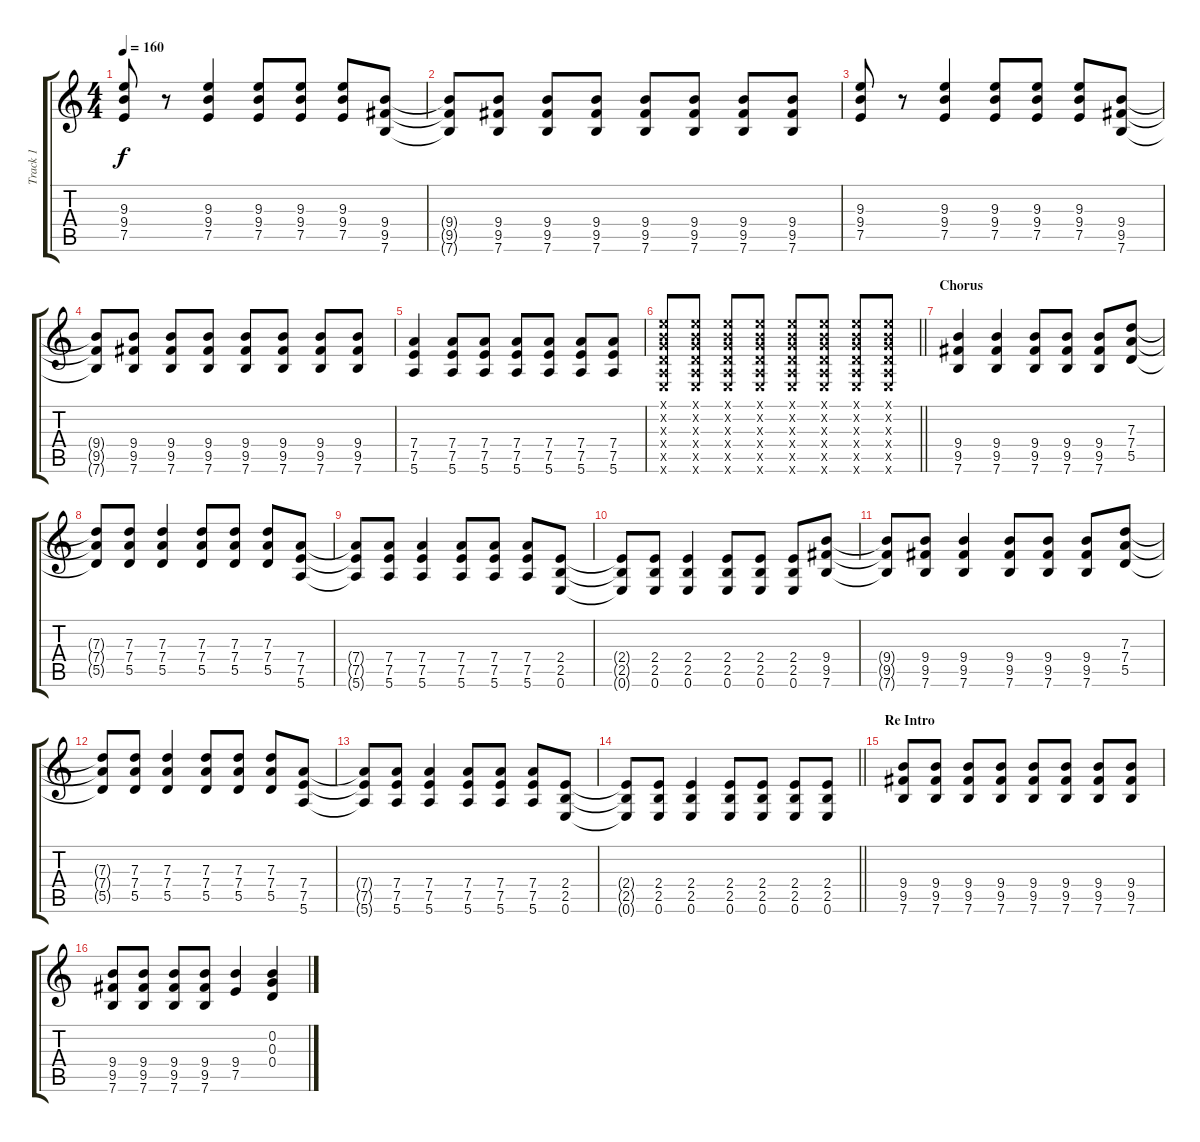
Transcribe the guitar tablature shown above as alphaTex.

\track ("Track 1" "Track 1") {instrument overdrivenguitar}
\staff {score tabs}
\tuning (E4 B3 G3 D3 A2 E2) {hide}
\ts (4 4)
\tempo 160
\clef g2
\ks c
(9.3 9.4 7.5).8{dy f} r.8 (9.3 9.4 7.5).4 (9.3 9.4 7.5).8 (9.3 9.4 7.5).8 (9.3 9.4 7.5).8 (9.4 9.5 7.6).8 |
(9.4{t} 9.5{t} 7.6{t}).8 (9.4 9.5 7.6).8 (9.4 9.5 7.6).8 (9.4 9.5 7.6).8 (9.4 9.5 7.6).8 (9.4 9.5 7.6).8 (9.4 9.5 7.6).8 (9.4 9.5 7.6).8 |
(9.3 9.4 7.5).8 r.8 (9.3 9.4 7.5).4 (9.3 9.4 7.5).8 (9.3 9.4 7.5).8 (9.3 9.4 7.5).8 (9.4 9.5 7.6).8 |
(9.4{t} 9.5{t} 7.6{t}).8 (9.4 9.5 7.6).8 (9.4 9.5 7.6).8 (9.4 9.5 7.6).8 (9.4 9.5 7.6).8 (9.4 9.5 7.6).8 (9.4 9.5 7.6).8 (9.4 9.5 7.6).8 |
(7.4 7.5 5.6).4 (7.4 7.5 5.6).8 (7.4 7.5 5.6).8 (7.4 7.5 5.6).8 (7.4 7.5 5.6).8 (7.4 7.5 5.6).8 (7.4 7.5 5.6).8 |
\barLineRight lightlight
(0.1{x} 0.2{x} 0.3{x} 0.4{x} 0.5{x} 0.6{x}).8 (0.1{x} 0.2{x} 0.3{x} 0.4{x} 0.5{x} 0.6{x}).8 (0.1{x} 0.2{x} 0.3{x} 0.4{x} 0.5{x} 0.6{x}).8 (0.1{x} 0.2{x} 0.3{x} 0.4{x} 0.5{x} 0.6{x}).8 (0.1{x} 0.2{x} 0.3{x} 0.4{x} 0.5{x} 0.6{x}).8 (0.1{x} 0.2{x} 0.3{x} 0.4{x} 0.5{x} 0.6{x}).8 (0.1{x} 0.2{x} 0.3{x} 0.4{x} 0.5{x} 0.6{x}).8 (0.1{x} 0.2{x} 0.3{x} 0.4{x} 0.5{x} 0.6{x}).8 |
\section ("" "Chorus")
(9.4 9.5 7.6).4 (9.4 9.5 7.6).4 (9.4 9.5 7.6).8 (9.4 9.5 7.6).8 (9.4 9.5 7.6).8 (7.3 7.4 5.5).8 |
(7.3{t} 7.4{t} 5.5{t}).8 (7.3 7.4 5.5).8 (7.3 7.4 5.5).4 (7.3 7.4 5.5).8 (7.3 7.4 5.5).8 (7.3 7.4 5.5).8 (7.4 7.5 5.6).8 |
(7.4{t} 7.5{t} 5.6{t}).8 (7.4 7.5 5.6).8 (7.4 7.5 5.6).4 (7.4 7.5 5.6).8 (7.4 7.5 5.6).8 (7.4 7.5 5.6).8 (2.4 2.5 0.6).8 |
(2.4{t} 2.5{t} 0.6{t}).8 (2.4 2.5 0.6).8 (2.4 2.5 0.6).4 (2.4 2.5 0.6).8 (2.4 2.5 0.6).8 (2.4 2.5 0.6).8 (9.4 9.5 7.6).8 |
(9.4{t} 9.5{t} 7.6{t}).8 (9.4 9.5 7.6).8 (9.4 9.5 7.6).4 (9.4 9.5 7.6).8 (9.4 9.5 7.6).8 (9.4 9.5 7.6).8 (7.3 7.4 5.5).8 |
(7.3{t} 7.4{t} 5.5{t}).8 (7.3 7.4 5.5).8 (7.3 7.4 5.5).4 (7.3 7.4 5.5).8 (7.3 7.4 5.5).8 (7.3 7.4 5.5).8 (7.4 7.5 5.6).8 |
(7.4{t} 7.5{t} 5.6{t}).8 (7.4 7.5 5.6).8 (7.4 7.5 5.6).4 (7.4 7.5 5.6).8 (7.4 7.5 5.6).8 (7.4 7.5 5.6).8 (2.4 2.5 0.6).8 |
\barLineRight lightlight
(2.4{t} 2.5{t} 0.6{t}).8 (2.4 2.5 0.6).8 (2.4 2.5 0.6).4 (2.4 2.5 0.6).8 (2.4 2.5 0.6).8 (2.4 2.5 0.6).8 (2.4 2.5 0.6).8 |
\section ("" "Re Intro")
(9.4 9.5 7.6).8 (9.4 9.5 7.6).8 (9.4 9.5 7.6).8 (9.4 9.5 7.6).8 (9.4 9.5 7.6).8 (9.4 9.5 7.6).8 (9.4 9.5 7.6).8 (9.4 9.5 7.6).8 |
(9.4 9.5 7.6).8 (9.4 9.5 7.6).8 (9.4 9.5 7.6).8 (9.4 9.5 7.6).8 (9.4 7.5).4 (0.2 0.3 0.4).4
